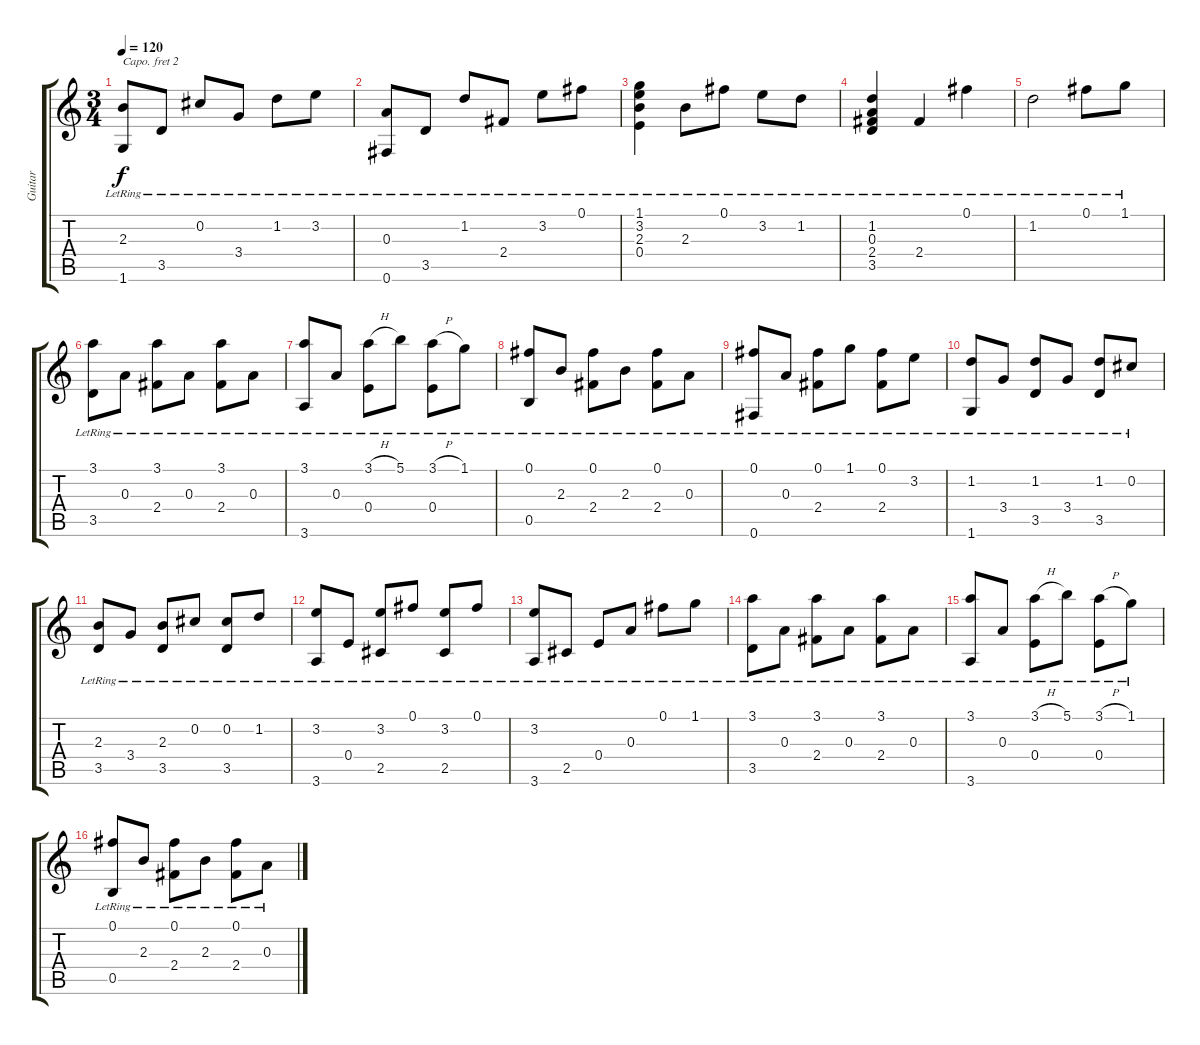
\track ("Guitar" "Guitar") {instrument acousticguitarsteel}
\staff {score tabs}
\capo 2
\tuning (E4 B3 G3 D3 A2 E2) {hide}
\ts (3 4)
\tempo 120
\clef g2
\ks c
(2.3{lr} 1.6{lr}).8{dy f} 3.5{lr}.8 0.2{lr}.8 3.4{lr}.8 1.2{lr}.8 3.2{lr}.8 |
(0.3{lr} 0.6{lr}).8 3.5{lr}.8 1.2{lr}.8 2.4{lr}.8 3.2{lr}.8 0.1{lr}.8 |
(1.1{lr} 3.2{lr} 2.3{lr} 0.4{lr}).4 2.3{lr}.8 0.1{lr}.8 3.2{lr}.8 1.2{lr}.8 |
(1.2{lr} 0.3{lr} 2.4{lr} 3.5{lr}).4 2.4{lr}.4 0.1{lr}.4 |
1.2{lr}.2 0.1{lr}.8 1.1{lr}.8 |
(3.1{lr} 3.5{lr}).8 0.3{lr}.8 (3.1{lr} 2.4{lr}).8 0.3{lr}.8 (3.1{lr} 2.4{lr}).8 0.3{lr}.8 |
(3.1{lr} 3.6{lr}).8 0.3{lr}.8 (3.1{h lr} 0.4{lr}).8 5.1{lr}.8 (3.1{h lr} 0.4{lr}).8 1.1{lr}.8 |
(0.1{lr} 0.5{lr}).8 2.3{lr}.8 (0.1{lr} 2.4{lr}).8 2.3{lr}.8 (0.1{lr} 2.4{lr}).8 0.3{lr}.8 |
(0.1{lr} 0.6{lr}).8 0.3{lr}.8 (0.1{lr} 2.4{lr}).8 1.1{lr}.8 (0.1{lr} 2.4{lr}).8 3.2{lr}.8 |
(1.2{lr} 1.6{lr}).8 3.4{lr}.8 (1.2{lr} 3.5{lr}).8 3.4{lr}.8 (1.2{lr} 3.5{lr}).8 0.2{lr}.8 |
(2.3{lr} 3.5{lr}).8 3.4{lr}.8 (2.3{lr} 3.5{lr}).8 0.2{lr}.8 (0.2{lr} 3.5{lr}).8 1.2{lr}.8 |
(3.2{lr} 3.6{lr}).8 0.4{lr}.8 (3.2{lr} 2.5{lr}).8 0.1{lr}.8 (3.2{lr} 2.5{lr}).8 0.1{lr}.8 |
(3.2{lr} 3.6{lr}).8 2.5{lr}.8 0.4{lr}.8 0.3{lr}.8 0.1{lr}.8 1.1{lr}.8 |
(3.1{lr} 3.5{lr}).8 0.3{lr}.8 (3.1{lr} 2.4{lr}).8 0.3{lr}.8 (3.1{lr} 2.4{lr}).8 0.3{lr}.8 |
(3.1{lr} 3.6{lr}).8 0.3{lr}.8 (3.1{h lr} 0.4{lr}).8 5.1{lr}.8 (3.1{h lr} 0.4{lr}).8 1.1{lr}.8 |
(0.1{lr} 0.5{lr}).8 2.3{lr}.8 (0.1{lr} 2.4{lr}).8 2.3{lr}.8 (0.1{lr} 2.4{lr}).8 0.3{lr}.8
